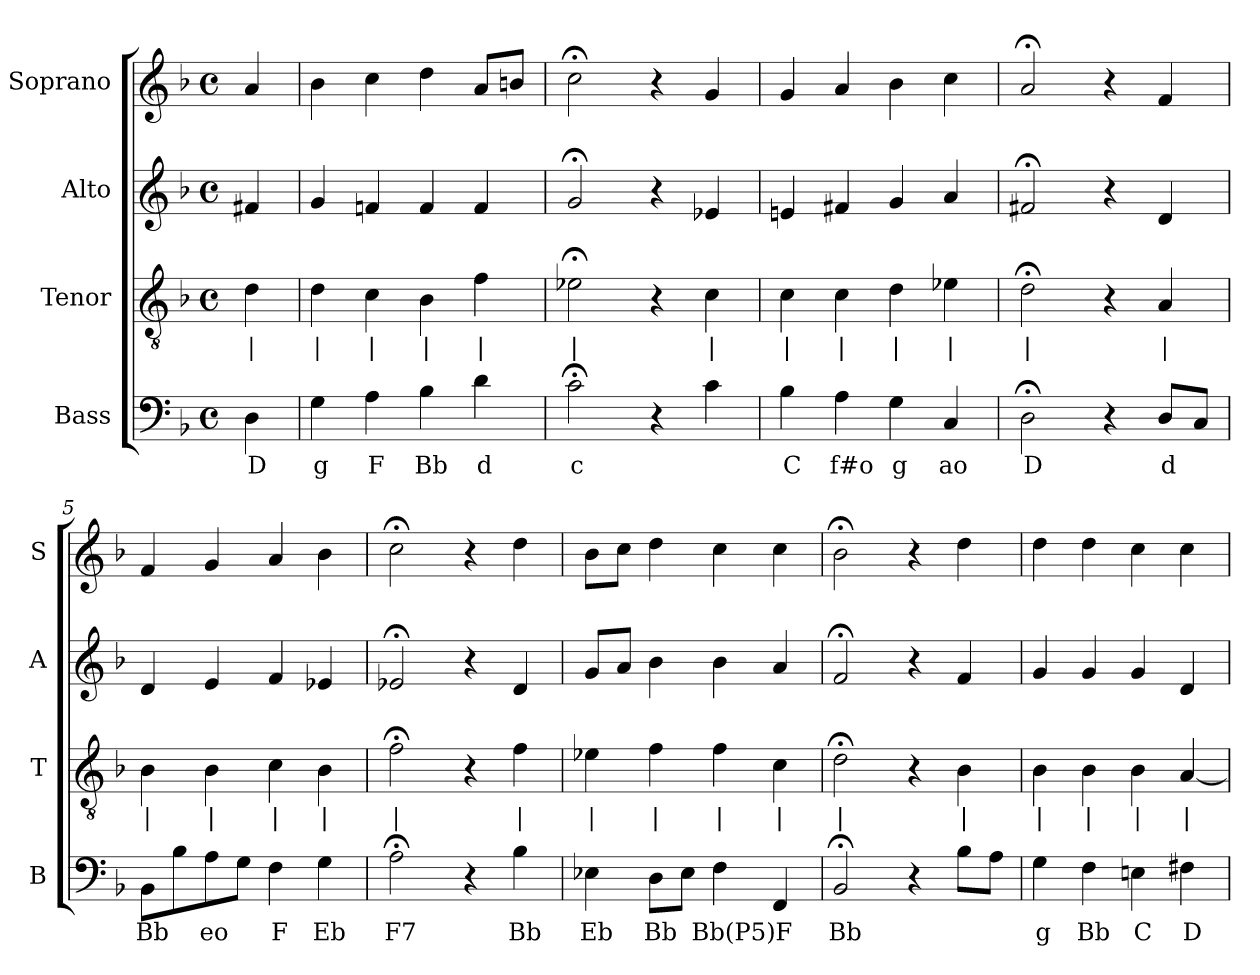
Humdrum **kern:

**kern	**text	**kern	**text	**kern	**kern
*part4	*part4	*part3	*part3	*part2	*part1
*staff4	*staff4	*staff3	*staff3	*staff2	*staff1
*I"Bass	*	*I"Tenor	*	*I"Alto	*I"Soprano
*I'B	*	*I'T	*	*I'A	*I'S
*clefF4	*	*clefGv2	*	*clefG2	*clefG2
*k[b-]	*	*k[b-]	*	*k[b-]	*k[b-]
*G:dor	*	*G:dor	*	*G:dor	*G:dor
*M4/4	*	*M4/4	*	*M4/4	*M4/4
*met(c)	*	*met(c)	*	*met(c)	*met(c)
*MM100	*	*MM100	*	*MM100	*MM100
=	=	=	=	=	=
4D	D	4d	|	4f#X	4a
=1	=1	=1	=1	=1	=1
4G	g	4d	|	4g	4b-
4A	F	4c	|	4fn	4cc
4B-	Bb	4B-	|	4f	4dd
4d	d	4f	|	4f	8aL
.	.	.	.	.	8bnJ
=2	=2	=2	=2	=2	=2
2c;<	c	2e-X;<	|	2g;<	2cc;<
4r	.	4r	.	4r	4r
4c	.	4c	|	4e-X	4g
=3	=3	=3	=3	=3	=3
4B-	C	4c	|	4en	4g
4A	f#o	4c	|	4f#X	4a
4G	g	4d	|	4g	4b-
4C	ao	4e-X	|	4a	4cc
=4	=4	=4	=4	=4	=4
2D;<	D	2d;<	|	2f#X;<	2a;<
4r	.	4r	.	4r	4r
8DL	d	4A	|	4d	4f
8CJ	.	.	.	.	.
=5	=5	=5	=5	=5	=5
8BB-L	Bb	4B-	|	4d	4f
8B-	.	.	.	.	.
8A	eo	4B-	|	4e	4g
8GJ	.	.	.	.	.
4F	F	4c	|	4f	4a
4G	Eb	4B-	|	4e-X	4b-
=6	=6	=6	=6	=6	=6
2A;<	F7	2f;<	|	2e-X;<	2cc;<
4r	.	4r	.	4r	4r
4B-	Bb	4f	|	4d	4dd
=7	=7	=7	=7	=7	=7
4E-X	Eb	4e-X	|	8gL	8b-L
.	.	.	.	8aJ	8ccJ
8DL	Bb	4f	|	4b-	4dd
8E-J	.	.	.	.	.
4F	Bb(P5)	4f	|	4b-	4cc
4FF	F	4c	|	4a	4cc
=8	=8	=8	=8	=8	=8
2BB-;<	Bb	2d;<	|	2f;<	2b-;<
4r	.	4r	.	4r	4r
8B-L	.	4B-	|	4f	4dd
8AJ	.	.	.	.	.
=9	=9	=9	=9	=9	=9
4G	g	4B-	|	4g	4dd
4F	Bb	4B-	|	4g	4dd
4En	C	4B-	|	4g	4cc
4F#X	D	[4A	|	4d	4cc
=	=	=	=	=	=
*-	*-	*-	*-	*-	*-
